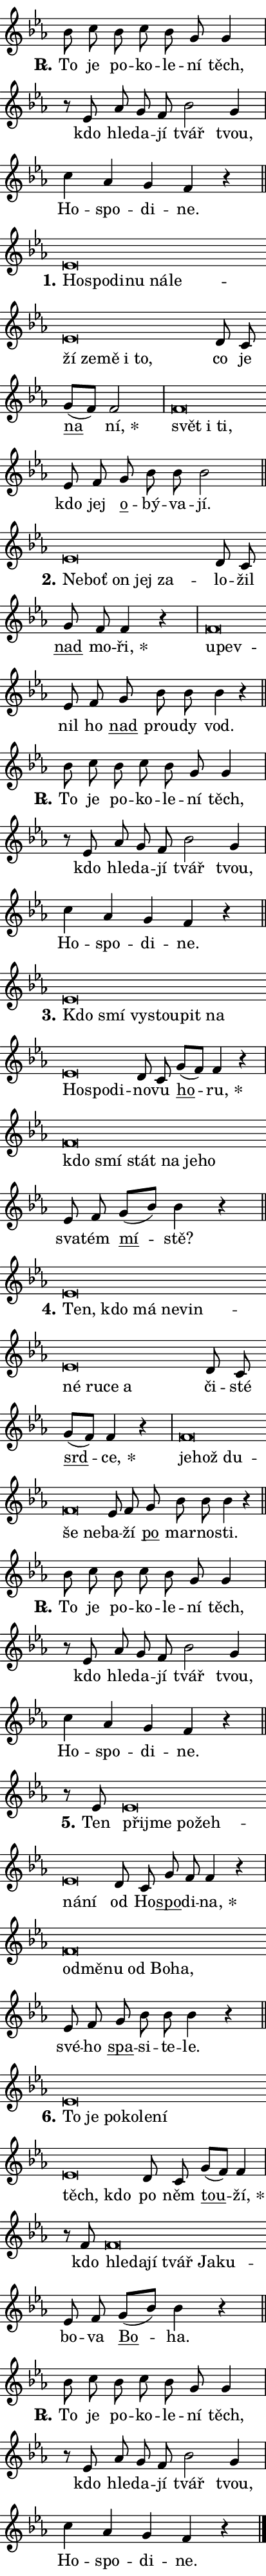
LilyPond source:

\version "2.22.1"
\header { tagline = "" }
\paper {
  indent = 0\cm
  top-margin = 0\cm
  right-margin = 0\cm
  bottom-margin = 0\cm
  left-margin = 0\cm
  paper-width = 7\cm
  page-breaking = #ly:one-page-breaking
  system-system-spacing.basic-distance = #11
  score-system-spacing.basic-distance = #11
  ragged-last = ##f
}


%% Author: Thomas Morley
%% https://lists.gnu.org/archive/html/lilypond-user/2020-05/msg00002.html
#(define (line-position grob)
"Returns position of @var[grob} in current system:
   @code{'start}, if at first time-step
   @code{'end}, if at last time-step
   @code{'middle} otherwise
"
  (let* ((col (ly:item-get-column grob))
         (ln (ly:grob-object col 'left-neighbor))
         (rn (ly:grob-object col 'right-neighbor))
         (col-to-check-left (if (ly:grob? ln) ln col))
         (col-to-check-right (if (ly:grob? rn) rn col))
         (break-dir-left
           (and
             (ly:grob-property col-to-check-left 'non-musical #f)
             (ly:item-break-dir col-to-check-left)))
         (break-dir-right
           (and
             (ly:grob-property col-to-check-right 'non-musical #f)
             (ly:item-break-dir col-to-check-right))))
        (cond ((eqv? 1 break-dir-left) 'start)
              ((eqv? -1 break-dir-right) 'end)
              (else 'middle))))

#(define (tranparent-at-line-position vctor)
  (lambda (grob)
  "Relying on @code{line-position} select the relevant enry from @var{vctor}.
Used to determine transparency,"
    (case (line-position grob)
      ((end) (not (vector-ref vctor 0)))
      ((middle) (not (vector-ref vctor 1)))
      ((start) (not (vector-ref vctor 2))))))

noteHeadBreakVisibility =
#(define-music-function (break-visibility)(vector?)
"Makes @code{NoteHead}s transparent relying on @var{break-visibility}"
#{
  \override NoteHead.transparent =
    #(tranparent-at-line-position break-visibility)
#})

#(define delete-ledgers-for-transparent-note-heads
  (lambda (grob)
    "Reads whether a @code{NoteHead} is transparent.
If so this @code{NoteHead} is removed from @code{'note-heads} from
@var{grob}, which is supposed to be @code{LedgerLineSpanner}.
As a result ledgers are not printed for this @code{NoteHead}"
    (let* ((nhds-array (ly:grob-object grob 'note-heads))
           (nhds-list
             (if (ly:grob-array? nhds-array)
                 (ly:grob-array->list nhds-array)
                 '()))
           ;; Relies on the transparent-property being done before
           ;; Staff.LedgerLineSpanner.after-line-breaking is executed.
           ;; This is fragile ...
           (to-keep
             (remove
               (lambda (nhd)
                 (ly:grob-property nhd 'transparent #f))
               nhds-list)))
      ;; TODO find a better method to iterate over grob-arrays, similiar
      ;; to filter/remove etc for lists
      ;; For now rebuilt from scratch
      (set! (ly:grob-object grob 'note-heads)  '())
      (for-each
        (lambda (nhd)
          (ly:pointer-group-interface::add-grob grob 'note-heads nhd))
        to-keep))))

hideNotes = {
  \noteHeadBreakVisibility #begin-of-line-visible
}
unHideNotes = {
  \noteHeadBreakVisibility #all-visible
}

% work-around for resetting accidentals
% https://lilypond.org/doc/v2.23/Documentation/notation/displaying-rhythms#unmetered-music
cadenzaMeasure = {
  \cadenzaOff
  \partial 1024 s1024
  \cadenzaOn
}

#(define-markup-command (accent layout props text) (markup?)
  "Underline accented syllable"
  (interpret-markup layout props
    #{\markup \override #'(offset . 4.3) \underline { #text }#}))

responsum = \markup \concat {
  "R" \hspace #-1.05 \path #0.1 #'((moveto 0 0.07) (lineto 0.9 0.8)) \hspace #0.05 "."
}

\layout {
    \context {
        \Staff
        \remove "Time_signature_engraver"
        \override LedgerLineSpanner.after-line-breaking = #delete-ledgers-for-transparent-note-heads
    }
    \context {
        \Voice {
            \override NoteHead.output-attributes = #'((class . "notehead"))
            \override Hairpin.height = #0.55
        }
    }
    \context {
        \Lyrics {
            \override StanzaNumber.output-attributes = #'((class . "stanzanumber"))
            \override LyricSpace.minimum-distance = #0.9
            \override LyricText.font-name = #"TeX Gyre Schola"
            \override LyricText.font-size = 1
            \override StanzaNumber.font-name = #"TeX Gyre Schola Bold"
            \override StanzaNumber.font-size = 1
        }
    }
}

% magnetic-lyrics.ily
%
%   written by
%     Jean Abou Samra <jean@abou-samra.fr>
%     Werner Lemberg <wl@gnu.org>
%
%   adapted by
%     Jiri Hon <jiri.hon@gmail.com>
%
% Version 2022-Apr-15

% https://www.mail-archive.com/lilypond-user@gnu.org/msg149350.html

#(define (Left_hyphen_pointer_engraver context)
   "Collect syllable-hyphen-syllable occurrences in lyrics and store
them in properties.  This engraver only looks to the left.  For
example, if the lyrics input is @code{foo -- bar}, it does the
following.

@itemize @bullet
@item
Set the @code{text} property of the @code{LyricHyphen} grob between
@q{foo} and @q{bar} to @code{foo}.

@item
Set the @code{left-hyphen} property of the @code{LyricText} grob with
text @q{foo} to the @code{LyricHyphen} grob between @q{foo} and
@q{bar}.
@end itemize

Use this auxiliary engraver in combination with the
@code{lyric-@/text::@/apply-@/magnetic-@/offset!} hook."
   (let ((hyphen #f)
         (text #f))
     (make-engraver
      (acknowledgers
       ((lyric-syllable-interface engraver grob source-engraver)
        (set! text grob)))
      (end-acknowledgers
       ((lyric-hyphen-interface engraver grob source-engraver)
        ;(when (not (grob::has-interface grob 'lyric-space-interface))
          (set! hyphen grob)));)
      ((stop-translation-timestep engraver)
       (when (and text hyphen)
         (ly:grob-set-object! text 'left-hyphen hyphen))
       (set! text #f)
       (set! hyphen #f)))))

#(define (lyric-text::apply-magnetic-offset! grob)
   "If the space between two syllables is less than the value in
property @code{LyricText@/.details@/.squash-threshold}, move the right
syllable to the left so that it gets concatenated with the left
syllable.

Use this function as a hook for
@code{LyricText@/.after-@/line-@/breaking} if the
@code{Left_@/hyphen_@/pointer_@/engraver} is active."
   (let ((hyphen (ly:grob-object grob 'left-hyphen #f)))
     (when hyphen
       (let ((left-text (ly:spanner-bound hyphen LEFT)))
         (when (grob::has-interface left-text 'lyric-syllable-interface)
           (let* ((common (ly:grob-common-refpoint grob left-text X))
                  (this-x-ext (ly:grob-extent grob common X))
                  (left-x-ext
                   (begin
                     ;; Trigger magnetism for left-text.
                     (ly:grob-property left-text 'after-line-breaking)
                     (ly:grob-extent left-text common X)))
                  ;; `delta` is the gap width between two syllables.
                  (delta (- (interval-start this-x-ext)
                            (interval-end left-x-ext)))
                  (details (ly:grob-property grob 'details))
                  (threshold (assoc-get 'squash-threshold details 0.2)))
             (when (< delta threshold)
               (let* (;; We have to manipulate the input text so that
                      ;; ligatures crossing syllable boundaries are not
                      ;; disabled.  For languages based on the Latin
                      ;; script this is essentially a beautification.
                      ;; However, for non-Western scripts it can be a
                      ;; necessity.
                      (lt (ly:grob-property left-text 'text))
                      (rt (ly:grob-property grob 'text))
                      (is-space (grob::has-interface hyphen 'lyric-space-interface))
                      (space (if is-space " " ""))
                      (space-markup (grob-interpret-markup grob " "))
                      (space-size (interval-length (ly:stencil-extent space-markup X)))
                      (extra-delta (if is-space space-size 0))
                      ;; Append new syllable.
                      (ltrt-space (if (and (string? lt) (string? rt))
                                (string-append lt space rt)
                                (make-concat-markup (list lt space rt))))
                      ;; Right-align `ltrt` to the right side.
                      (ltrt-space-markup (grob-interpret-markup
                               grob
                               (make-translate-markup
                                (cons (interval-length this-x-ext) 0)
                                (make-right-align-markup ltrt-space)))))
                 (begin
                   ;; Don't print `left-text`.
                   (ly:grob-set-property! left-text 'stencil #f)
                   ;; Set text and stencil (which holds all collected
                   ;; syllables so far) and shift it to the left.
                   (ly:grob-set-property! grob 'text ltrt-space)
                   (ly:grob-set-property! grob 'stencil ltrt-space-markup)
                   (ly:grob-translate-axis! grob (- (- delta extra-delta)) X))))))))))


#(define (lyric-hyphen::displace-bounds-first grob)
   ;; Make very sure this callback isn't triggered too early.
   (let ((left (ly:spanner-bound grob LEFT))
         (right (ly:spanner-bound grob RIGHT)))
     (ly:grob-property left 'after-line-breaking)
     (ly:grob-property right 'after-line-breaking)
     (ly:lyric-hyphen::print grob)))

squashThreshold = #0.4

\layout {
  \context {
    \Lyrics
    \consists #Left_hyphen_pointer_engraver
    \override LyricText.after-line-breaking =
      #lyric-text::apply-magnetic-offset!
    \override LyricHyphen.stencil = #lyric-hyphen::displace-bounds-first
    \override LyricText.details.squash-threshold = \squashThreshold
    \override LyricHyphen.minimum-distance = 0
    \override LyricHyphen.minimum-length = \squashThreshold
  }
}

squash = \override LyricText.details.squash-threshold = 9999
unSquash = \override LyricText.details.squash-threshold = \squashThreshold

left = \override LyricText.self-alignment-X = #LEFT
unLeft = \revert LyricText.self-alignment-X

starOffset = #(lambda (grob) 
                (let ((x_offset (ly:self-alignment-interface::aligned-on-x-parent grob)))
                  (if (= x_offset 0) 0 (+ x_offset 1.2))))

star = #(define-music-function (syllable)(string?)
"Append star separator at the end of a syllable"
#{
  \once \override LyricText.X-offset = #starOffset
  \lyricmode { \markup {
    #syllable
    \override #'((font-name . "TeX Gyre Schola Bold")) \hspace #0.2 \lower #0.65 \larger "*"
  } }
#})

starAccent = #(define-music-function (syllable)(string?)
"Append star separator at the end of a syllable and make accent"
#{
  \once \override LyricText.X-offset = #starOffset
  \lyricmode { \markup {
    \accent #syllable
    \override #'((font-name . "TeX Gyre Schola Bold")) \hspace #0.2 \lower #0.65 \larger "*"
  } }
#})

breath = #(define-music-function (syllable)(string?)
"Append breathing indicator at the end of a syllable"
#{
  \lyricmode { \markup { #syllable "+" } }
#})

optionalBreath = #(define-music-function (syllable)(string?)
"Append optional breathing indicator at the end of a syllable"
#{
  \lyricmode { \markup { #syllable "(+)" } }
#})


\score {
    <<
        \new Voice = "melody" { \cadenzaOn \key es \major \relative { bes'8 c bes c bes g g4 \cadenzaMeasure \bar "|" r8 es as g f bes2 g4 \cadenzaMeasure \bar "|" c as g f r \cadenzaMeasure \bar "||" \break }
\relative { es'\breve*1/16 \hideNotes \breve*1/16 \bar "" \breve*1/16 \bar "" \breve*1/16 \bar "" \breve*1/16 \bar "" \breve*1/16 \bar "" \breve*1/16 \bar "" \breve*1/16 \bar "" \breve*1/16 \bar "" \breve*1/16 \breve*1/16 \bar "" \unHideNotes d8 c \bar "" g'[( f)] f2 \cadenzaMeasure \bar "|" f\breve*1/16 \hideNotes \breve*1/16 \breve*1/16 \bar "" \unHideNotes es8 f \bar "" g bes bes bes2 \cadenzaMeasure \bar "||" \break }
\relative { es'\breve*1/16 \hideNotes \breve*1/16 \bar "" \breve*1/16 \bar "" \breve*1/16 \breve*1/16 \bar "" \unHideNotes d8 c \bar "" g' f f4 r \cadenzaMeasure \bar "|" f\breve*1/16 \hideNotes \breve*1/16 \bar "" \unHideNotes es8 f \bar "" g bes bes bes4 r \cadenzaMeasure \bar "||" \break }
\relative { bes'8 c bes c bes g g4 \cadenzaMeasure \bar "|" r8 es as g f bes2 g4 \cadenzaMeasure \bar "|" c as g f r \cadenzaMeasure \bar "||" \break }
\relative { es'\breve*1/16 \hideNotes \breve*1/16 \bar "" \breve*1/16 \bar "" \breve*1/16 \bar "" \breve*1/16 \bar "" \breve*1/16 \bar "" \breve*1/16 \bar "" \breve*1/16 \breve*1/16 \bar "" \unHideNotes d8 c \bar "" g'[( f)] f4 r \cadenzaMeasure \bar "|" f\breve*1/16 \hideNotes \breve*1/16 \bar "" \breve*1/16 \bar "" \breve*1/16 \bar "" \breve*1/16 \breve*1/16 \bar "" \unHideNotes es8 f \bar "" g[( bes)] bes4 r \cadenzaMeasure \bar "||" \break }
\relative { es'\breve*1/16 \hideNotes \breve*1/16 \bar "" \breve*1/16 \bar "" \breve*1/16 \bar "" \breve*1/16 \bar "" \breve*1/16 \bar "" \breve*1/16 \bar "" \breve*1/16 \breve*1/16 \bar "" \unHideNotes d8 c \bar "" g'[( f)] f4 r \cadenzaMeasure \bar "|" f\breve*1/16 \hideNotes \breve*1/16 \bar "" \breve*1/16 \bar "" \breve*1/16 \breve*1/16 \bar "" \unHideNotes es8 f \bar "" g bes bes bes4 r \cadenzaMeasure \bar "||" \break }
\relative { bes'8 c bes c bes g g4 \cadenzaMeasure \bar "|" r8 es as g f bes2 g4 \cadenzaMeasure \bar "|" c as g f r \cadenzaMeasure \bar "||" \break }
\relative { r8 es'8 es\breve*1/16 \hideNotes \breve*1/16 \bar "" \breve*1/16 \bar "" \breve*1/16 \bar "" \breve*1/16 \breve*1/16 \bar "" \unHideNotes d8 c \bar "" g' f f4 r \cadenzaMeasure \bar "|" f\breve*1/16 \hideNotes \breve*1/16 \bar "" \breve*1/16 \bar "" \breve*1/16 \bar "" \breve*1/16 \breve*1/16 \bar "" \unHideNotes es8 f \bar "" g bes bes bes4 r \cadenzaMeasure \bar "||" \break }
\relative { es'\breve*1/16 \hideNotes \breve*1/16 \bar "" \breve*1/16 \bar "" \breve*1/16 \bar "" \breve*1/16 \bar "" \breve*1/16 \bar "" \breve*1/16 \breve*1/16 \bar "" \unHideNotes d8 c \bar "" g'[( f)] f4 \cadenzaMeasure \bar "|" r8 f8 f\breve*1/16 \hideNotes \breve*1/16 \bar "" \breve*1/16 \bar "" \breve*1/16 \bar "" \breve*1/16 \breve*1/16 \bar "" \unHideNotes es8 f \bar "" g[( bes)] bes4 r \cadenzaMeasure \bar "||" \break }
\relative { bes'8 c bes c bes g g4 \cadenzaMeasure \bar "|" r8 es as g f bes2 g4 \cadenzaMeasure \bar "|" c as g f r \cadenzaMeasure \bar "||" \break } \bar "|." }
        \new Lyrics \lyricsto "melody" { \lyricmode { \set stanza = \responsum
To je po -- ko -- le -- ní těch, kdo hle -- da -- jí tvář tvou, Ho -- spo -- di -- ne.
\set stanza = "1."
\left Ho -- \squash spo -- di -- nu ná -- le -- ží ze -- mě i to, \unLeft \unSquash co je \markup \accent na \star ní, \left svět \squash i ti, \unLeft \unSquash kdo jej \markup \accent o -- bý -- va -- jí.
\set stanza = "2."
\left Ne -- \squash boť on jej za -- \unLeft \unSquash lo -- žil \markup \accent nad mo -- \star ři, \left u -- \squash pev -- \unLeft \unSquash nil ho \markup \accent nad prou -- dy vod.
\set stanza = \responsum
To je po -- ko -- le -- ní těch, kdo hle -- da -- jí tvář tvou, Ho -- spo -- di -- ne.
\set stanza = "3."
\left Kdo \squash smí vy -- stou -- pit na Ho -- spo -- di -- \unLeft \unSquash no -- vu \markup \accent ho -- \star ru, \left kdo \squash smí stát na je -- ho \unLeft \unSquash sva -- tém \markup \accent mí -- stě?
\set stanza = "4."
\left Ten, \squash kdo má ne -- vin -- né ru -- ce a \unLeft \unSquash či -- sté \markup \accent srd -- \star ce, \left je -- \squash hož du -- še ne -- \unLeft \unSquash ba -- ží \markup \accent po mar -- no -- sti.
\set stanza = \responsum
To je po -- ko -- le -- ní těch, kdo hle -- da -- jí tvář tvou, Ho -- spo -- di -- ne.
\set stanza = "5."
Ten \left při -- \squash jme po -- žeh -- ná -- ní \unLeft \unSquash od Ho -- \markup \accent spo -- di -- \star na, \left od -- \squash mě -- nu od Bo -- ha, \unLeft \unSquash své -- ho \markup \accent spa -- si -- te -- le.
\set stanza = "6."
\left To \squash je po -- ko -- le -- ní těch, kdo \unLeft \unSquash po něm \markup \accent tou -- \star ží, kdo \left hle -- \squash da -- jí tvář Ja -- ku -- \unLeft \unSquash bo -- va \markup \accent Bo -- ha.
\set stanza = \responsum
To je po -- ko -- le -- ní těch, kdo hle -- da -- jí tvář tvou, Ho -- spo -- di -- ne. } }
    >>
    \layout {}
}
